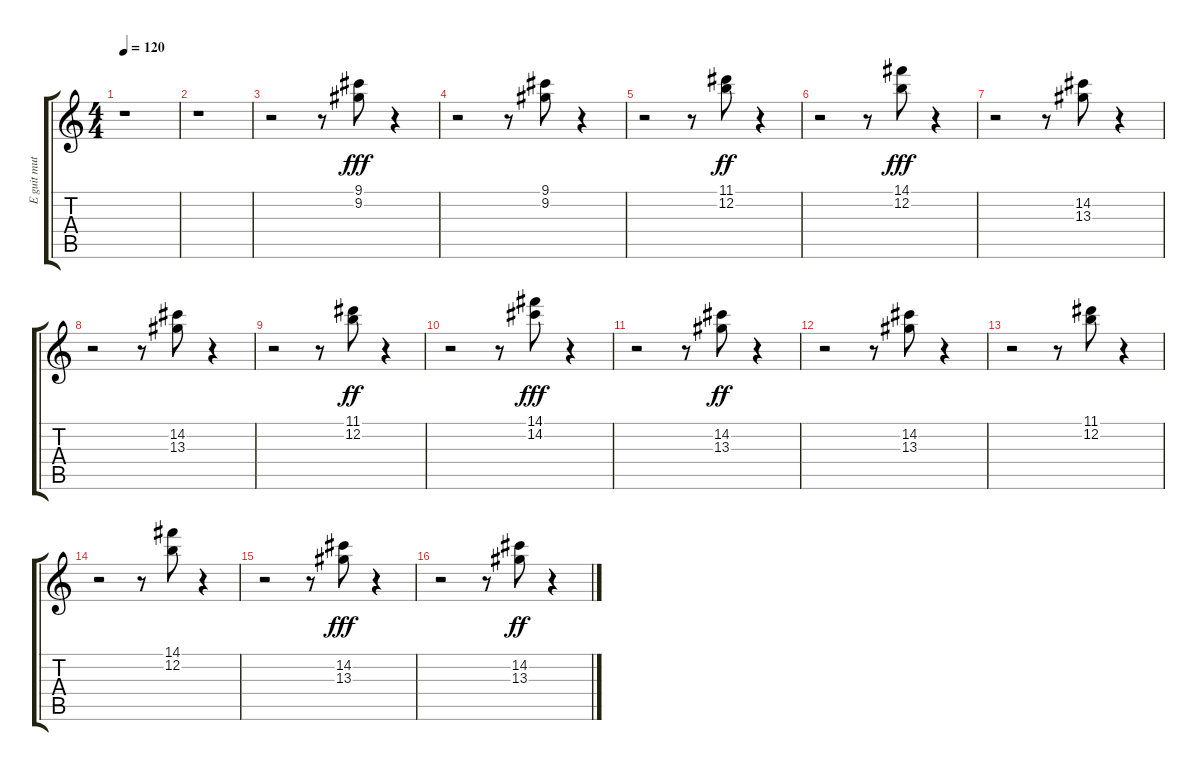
\track ("E guit mut" "E guit mut") {instrument electricguitarmuted}
\staff {score tabs}
\tuning (E4 B3 G3 D3 A2 E2) {hide}
\ts (4 4)
\tempo 120
\clef g2
\ks c
r.1{dy fff instrument electricguitarmuted} |
r.1 |
r.2 r.8 (9.1 9.2).8 r.4 |
r.2 r.8 (9.1 9.2).8 r.4 |
r.2 r.8 (11.1 12.2).8{dy ff} r.4 |
r.2 r.8 (14.1 12.2).8{dy fff} r.4 |
r.2 r.8 (14.2 13.3).8 r.4 |
r.2 r.8 (14.2 13.3).8 r.4 |
r.2 r.8 (11.1 12.2).8{dy ff} r.4 |
r.2 r.8 (14.1 14.2).8{dy fff} r.4 |
r.2 r.8 (14.2 13.3).8{dy ff} r.4 |
r.2 r.8 (14.2 13.3).8 r.4 |
r.2 r.8 (11.1 12.2).8 r.4 |
r.2 r.8 (14.1 12.2).8 r.4 |
r.2 r.8 (14.2 13.3).8{dy fff} r.4 |
r.2 r.8 (14.2 13.3).8{dy ff} r.4
